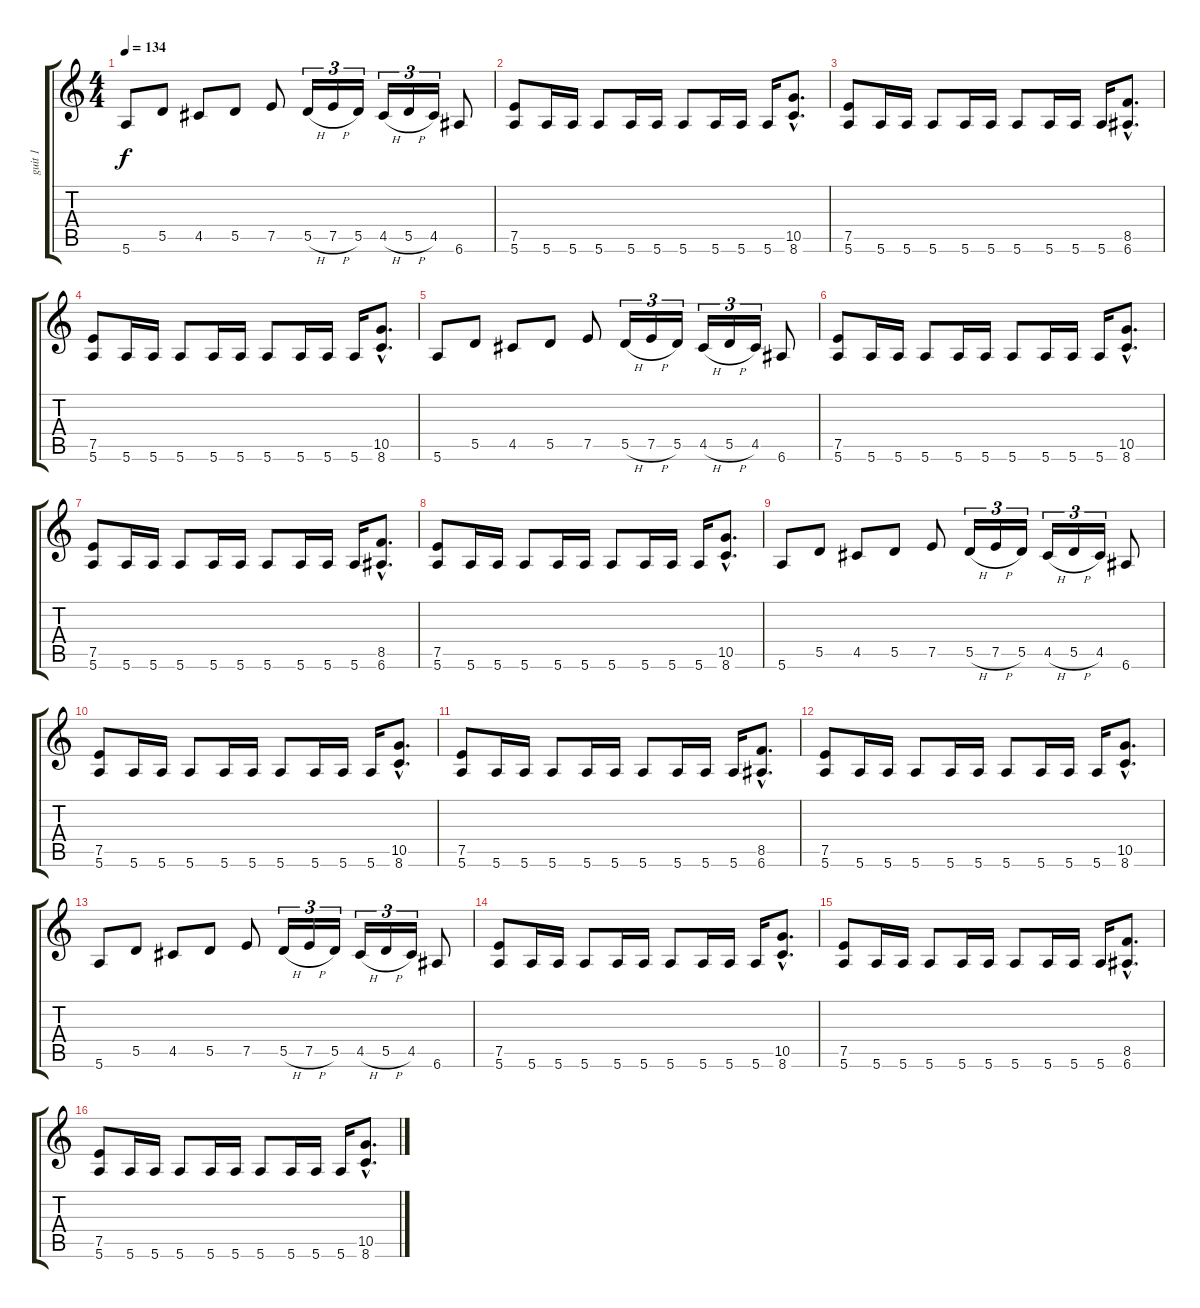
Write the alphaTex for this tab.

\track ("guit 1" "guit 1") {instrument distortionguitar}
\staff {score tabs}
\tuning (E4 B3 G3 D3 A2 E2) {hide}
\ts (4 4)
\tempo 134
\clef g2
\ks c
5.6.8{dy f} 5.5.8 4.5.8 5.5.8 7.5.8 5.5{h}.16{tu (3 2)} 7.5{h}.16{tu (3 2)} 5.5.16{tu (3 2)} 4.5{h}.16{tu (3 2)} 5.5{h}.16{tu (3 2)} 4.5.16{tu (3 2)} 6.6.8 |
(7.5 5.6).8 5.6.16 5.6.16 5.6.8 5.6.16 5.6.16 5.6.8 5.6.16 5.6.16 5.6.16 (10.5{hac} 8.6{hac}).8{d} |
(7.5 5.6).8 5.6.16 5.6.16 5.6.8 5.6.16 5.6.16 5.6.8 5.6.16 5.6.16 5.6.16 (8.5{hac} 6.6{hac}).8{d} |
(7.5 5.6).8 5.6.16 5.6.16 5.6.8 5.6.16 5.6.16 5.6.8 5.6.16 5.6.16 5.6.16 (10.5{hac} 8.6{hac}).8{d} |
5.6.8 5.5.8 4.5.8 5.5.8 7.5.8 5.5{h}.16{tu (3 2)} 7.5{h}.16{tu (3 2)} 5.5.16{tu (3 2)} 4.5{h}.16{tu (3 2)} 5.5{h}.16{tu (3 2)} 4.5.16{tu (3 2)} 6.6.8 |
(7.5 5.6).8 5.6.16 5.6.16 5.6.8 5.6.16 5.6.16 5.6.8 5.6.16 5.6.16 5.6.16 (10.5{hac} 8.6{hac}).8{d} |
(7.5 5.6).8 5.6.16 5.6.16 5.6.8 5.6.16 5.6.16 5.6.8 5.6.16 5.6.16 5.6.16 (8.5{hac} 6.6{hac}).8{d} |
(7.5 5.6).8 5.6.16 5.6.16 5.6.8 5.6.16 5.6.16 5.6.8 5.6.16 5.6.16 5.6.16 (10.5{hac} 8.6{hac}).8{d} |
5.6.8 5.5.8 4.5.8 5.5.8 7.5.8 5.5{h}.16{tu (3 2)} 7.5{h}.16{tu (3 2)} 5.5.16{tu (3 2)} 4.5{h}.16{tu (3 2)} 5.5{h}.16{tu (3 2)} 4.5.16{tu (3 2)} 6.6.8 |
(7.5 5.6).8 5.6.16 5.6.16 5.6.8 5.6.16 5.6.16 5.6.8 5.6.16 5.6.16 5.6.16 (10.5{hac} 8.6{hac}).8{d} |
(7.5 5.6).8 5.6.16 5.6.16 5.6.8 5.6.16 5.6.16 5.6.8 5.6.16 5.6.16 5.6.16 (8.5{hac} 6.6{hac}).8{d} |
(7.5 5.6).8 5.6.16 5.6.16 5.6.8 5.6.16 5.6.16 5.6.8 5.6.16 5.6.16 5.6.16 (10.5{hac} 8.6{hac}).8{d} |
5.6.8 5.5.8 4.5.8 5.5.8 7.5.8 5.5{h}.16{tu (3 2)} 7.5{h}.16{tu (3 2)} 5.5.16{tu (3 2)} 4.5{h}.16{tu (3 2)} 5.5{h}.16{tu (3 2)} 4.5.16{tu (3 2)} 6.6.8 |
(7.5 5.6).8 5.6.16 5.6.16 5.6.8 5.6.16 5.6.16 5.6.8 5.6.16 5.6.16 5.6.16 (10.5{hac} 8.6{hac}).8{d} |
(7.5 5.6).8 5.6.16 5.6.16 5.6.8 5.6.16 5.6.16 5.6.8 5.6.16 5.6.16 5.6.16 (8.5{hac} 6.6{hac}).8{d} |
(7.5 5.6).8 5.6.16 5.6.16 5.6.8 5.6.16 5.6.16 5.6.8 5.6.16 5.6.16 5.6.16 (10.5{hac} 8.6{hac}).8{d}
